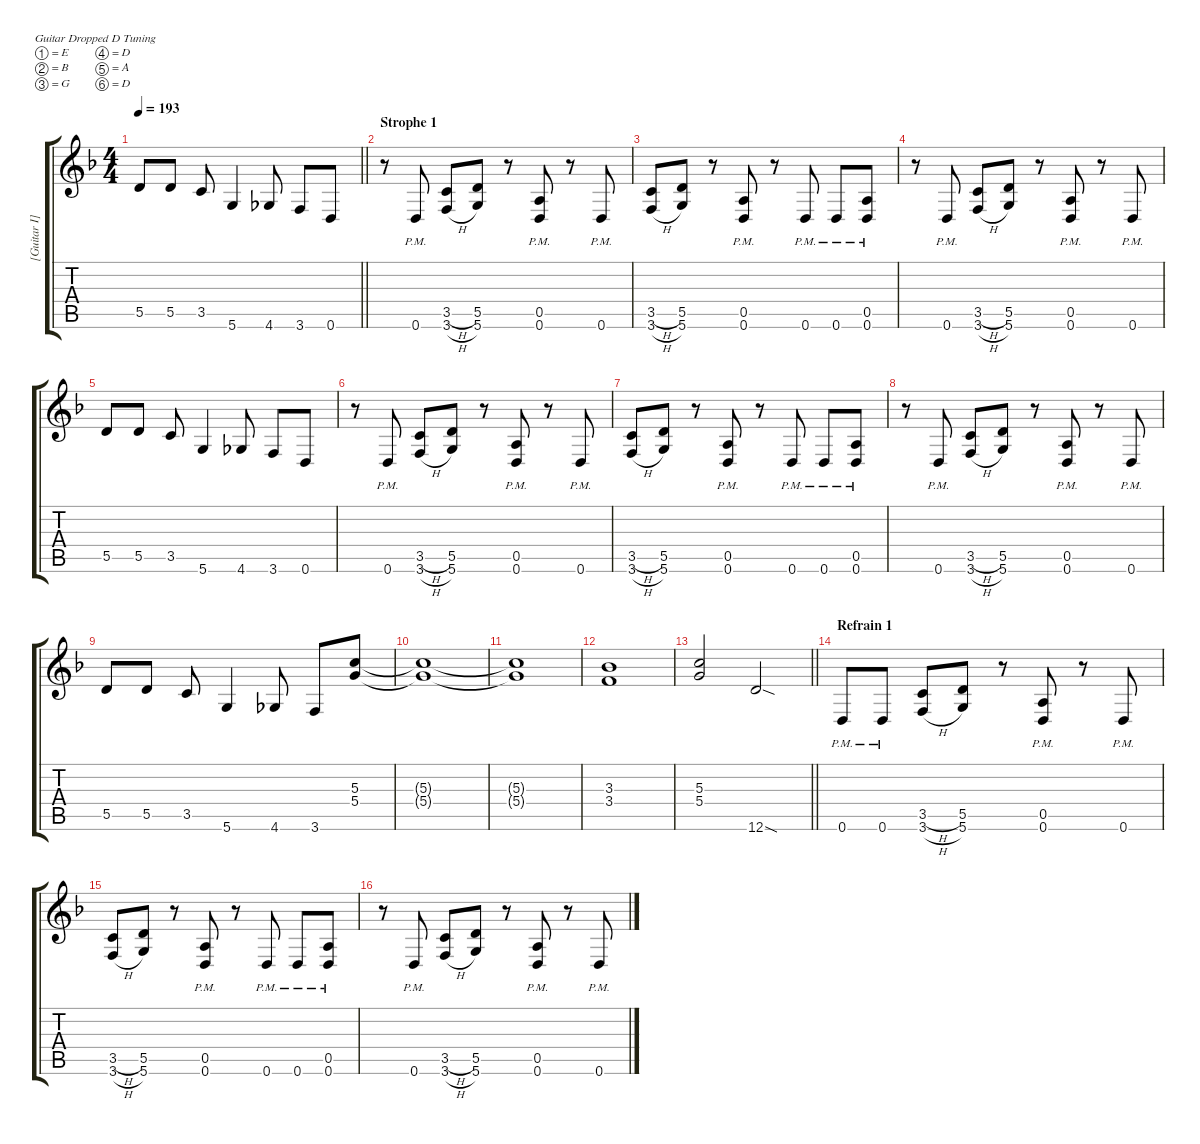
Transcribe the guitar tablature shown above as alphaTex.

\hideDynamics
\bracketExtendMode groupsimilarinstruments
\firstSystemTrackNameMode fullname
\otherSystemsTrackNameMode fullname
\otherSystemsTrackNameOrientation horizontal
\track ("[Guitar I]" "E-Gt") {instrument distortionguitar}
\staff {score tabs}
\tuning (E4 B3 G3 D3 A2 D2)
\ts (4 4)
\tempo 193
\clef g2
\barLineRight lightlight
\ks f
5.5.8{dy f} 5.5.8 3.5.8 5.6.4 4.6.8 3.6.8 0.6.8 |
\section ("" "Strophe 1")
r.8 0.6{pm}.8 (3.5{h} 3.6{h}).8 (5.5 5.6).8 r.8 (0.5{pm} 0.6{pm}).8 r.8 0.6{pm}.8 |
(3.5{h} 3.6{h}).8 (5.5 5.6).8 r.8 (0.5{pm} 0.6{pm}).8 r.8 0.6{pm}.8 0.6{pm}.8 (0.5{pm} 0.6{pm}).8 |
r.8 0.6{pm}.8 (3.5{h} 3.6{h}).8 (5.5 5.6).8 r.8 (0.5{pm} 0.6{pm}).8 r.8 0.6{pm}.8 |
5.5.8 5.5.8 3.5.8 5.6.4 4.6.8 3.6.8 0.6.8 |
r.8 0.6{pm}.8 (3.5{h} 3.6{h}).8 (5.5 5.6).8 r.8 (0.5{pm} 0.6{pm}).8 r.8 0.6{pm}.8 |
(3.5{h} 3.6{h}).8 (5.5 5.6).8 r.8 (0.5{pm} 0.6{pm}).8 r.8 0.6{pm}.8 0.6{pm}.8 (0.5{pm} 0.6{pm}).8 |
r.8 0.6{pm}.8 (3.5{h} 3.6{h}).8 (5.5 5.6).8 r.8 (0.5{pm} 0.6{pm}).8 r.8 0.6{pm}.8 |
5.5.8 5.5.8 3.5.8 5.6.4 4.6.8 3.6.8 (5.3 5.4).8 |
(5.3{t} 5.4{t}).1 |
(5.3{t} 5.4{t}).1 |
(3.3 3.4).1 |
\barLineRight lightlight
(5.3 5.4).2 12.6{sod}.2 |
\section ("" "Refrain 1")
0.6{pm}.8 0.6{pm}.8 (3.5{h} 3.6{h}).8 (5.5 5.6).8 r.8 (0.5{pm} 0.6{pm}).8 r.8 0.6{pm}.8 |
(3.5{h} 3.6{h}).8 (5.5 5.6).8 r.8 (0.5{pm} 0.6{pm}).8 r.8 0.6{pm}.8 0.6{pm}.8 (0.5{pm} 0.6{pm}).8 |
r.8 0.6{pm}.8 (3.5{h} 3.6{h}).8 (5.5 5.6).8 r.8 (0.5{pm} 0.6{pm}).8 r.8 0.6{pm}.8
